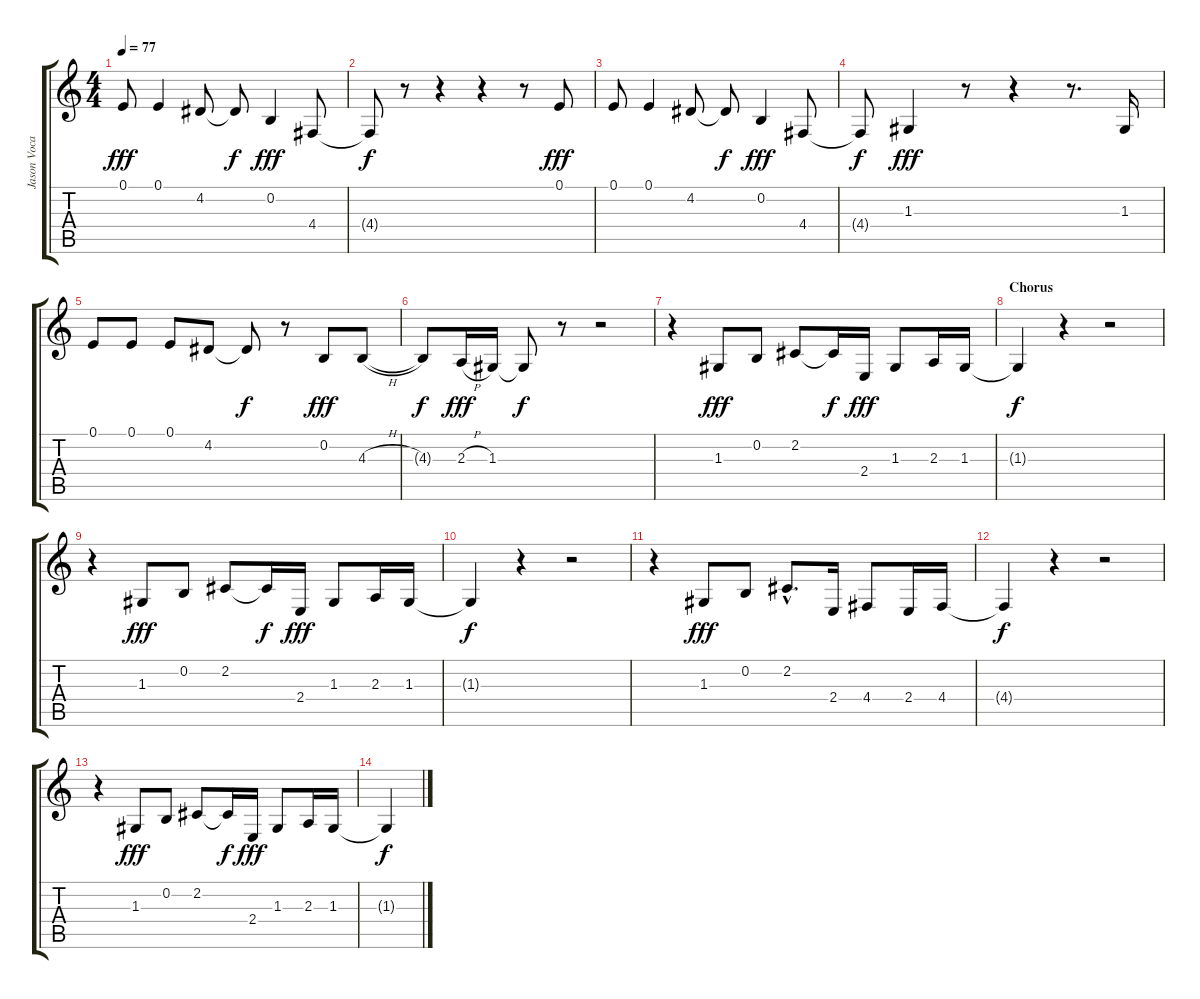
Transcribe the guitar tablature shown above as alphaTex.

\track ("Jason Vocals" "Jason Voca") {instrument clarinet}
\staff {score tabs}
\tuning (E4 B3 G3 D3 A2 E2) {hide}
\ts (4 4)
\tempo 77
\clef g2
\ks c
0.1.8{dy fff} 0.1.4 4.2.8 4.2{t}.8{dy f} 0.2.4{dy fff} 4.4.8 |
4.4{t}.8{dy f} r.8 r.4 r.4 r.8 0.1.8{dy fff} |
0.1.8 0.1.4 4.2.8 4.2{t}.8{dy f} 0.2.4{dy fff} 4.4.8 |
4.4{t}.8{dy f} 1.3.4{dy fff} r.8 r.4 r.8{d} 1.3.16 |
0.1.8 0.1.8 0.1.8 4.2.8 4.2{t}.8{dy f} r.8 0.2.8{dy fff} 4.3{h}.8 |
4.3{t}.8{dy f} 2.3{h}.16{dy fff} 1.3.16 1.3{t}.8{dy f} r.8 r.2 |
r.4 1.3.8{dy fff} 0.2.8 2.2.8 2.2{t}.16{dy f} 2.4.16{dy fff} 1.3.8 2.3.16 1.3.16 |
\section ("" "Chorus")
1.3{t}.4{dy f} r.4 r.2 |
r.4 1.3.8{dy fff} 0.2.8 2.2.8 2.2{t}.16{dy f} 2.4.16{dy fff} 1.3.8 2.3.16 1.3.16 |
1.3{t}.4{dy f} r.4 r.2 |
r.4 1.3.8{dy fff} 0.2.8 2.2{hac}.8{d} 2.4.16 4.4.8 2.4.16 4.4.16 |
4.4{t}.4{dy f} r.4 r.2 |
r.4 1.3.8{dy fff} 0.2.8 2.2.8 2.2{t}.16{dy f} 2.4.16{dy fff} 1.3.8 2.3.16 1.3.16 |
1.3{t}.4{dy f}
